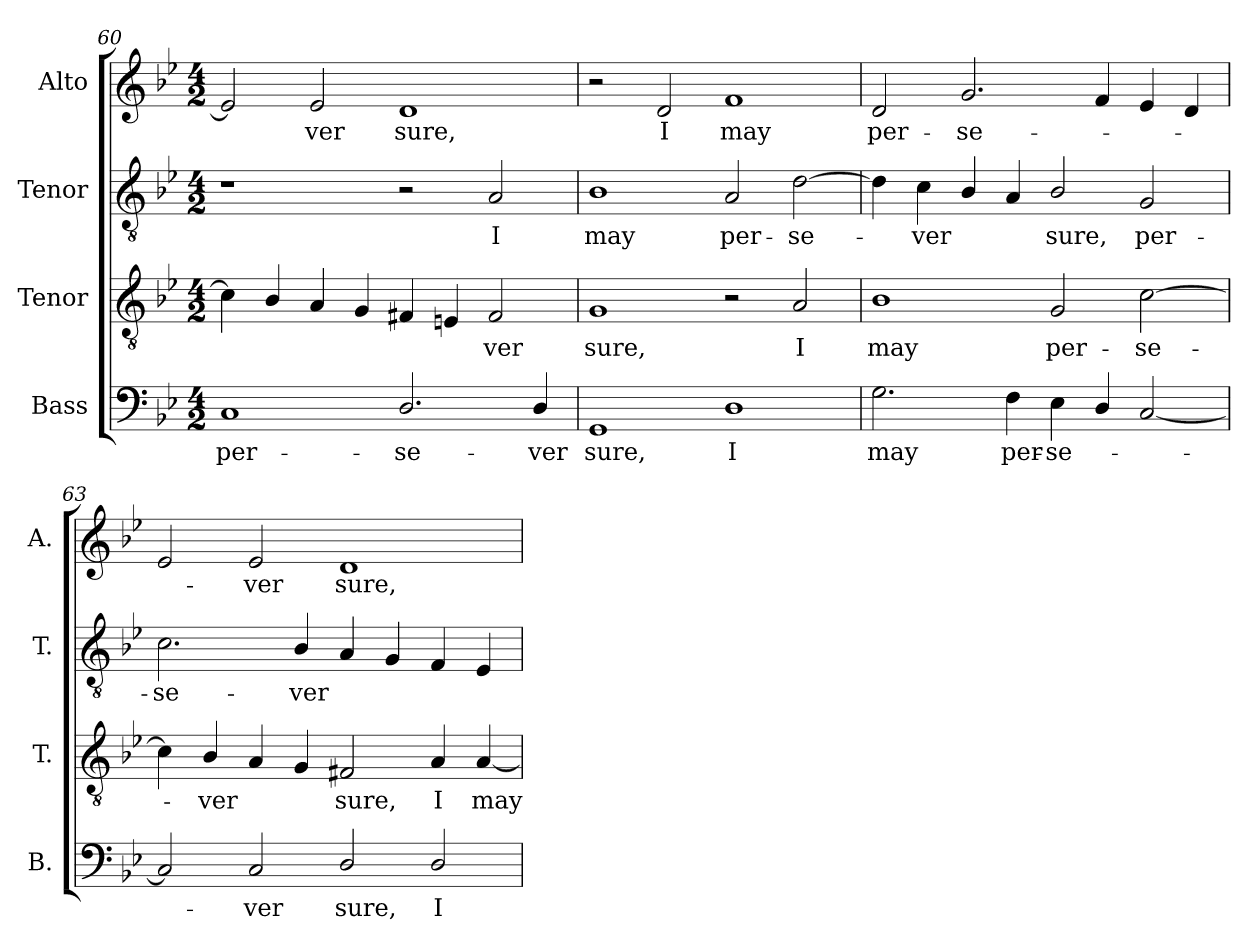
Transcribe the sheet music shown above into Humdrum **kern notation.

**kern	**text	**kern	**text	**kern	**text	**kern	**text
*part4	*part4	*part3	*part3	*part2	*part2	*part1	*part1
*staff4	*staff4	*staff3	*staff3	*staff2	*staff2	*staff1	*staff1
*I"Bass	*	*I"Tenor	*	*I"Tenor	*	*I"Alto	*
*I'B.	*	*I'T.	*	*I'T.	*	*I'A.	*
*clefF4	*	*clefGv2	*	*clefGv2	*	*clefG2	*
*	*	*ITrd7c12	*	*ITrd7c12	*	*	*
*k[b-e-]	*	*k[b-e-]	*	*k[b-e-]	*	*k[b-e-]	*
*B-:	*	*B-:	*	*B-:	*	*B-:	*
*M4/2	*	*M4/2	*	*M4/2	*	*M4/2	*
=60	=60	=60	=60	=60	=60	=60	=60
!	!LO:LY:b:color=#000000	!	!	!	!	!	!
1Ci	per-	4Ci\]	.	1r	.	2e-i/]	.
.	.	4BB-i/	.	.	.	.	.
!	!	!	!	!	!	!	!LO:LY:b:color=#000000
.	.	4AAi/	.	.	.	2e-i/	-ver
.	.	4GGi/	.	.	.	.	.
!	!LO:LY:b:color=#000000	!	!	!	!	!	!
!	!	!	!	!	!	!	!LO:LY:b:color=#000000
2.Di/	-se-	4FF#Xi/	.	2r	.	1di	sure,
.	.	4EEi/	.	.	.	.	.
!	!	!	!LO:LY:b:color=#000000	!	!	!	!
!	!	!	!	!	!LO:LY:b:color=#000000	!	!
.	.	2FF#i/	-ver	2AAi/	I	.	.
!	!LO:LY:b:color=#000000	!	!	!	!	!	!
4Di/	-ver	.	.	.	.	.	.
=61	=61	=61	=61	=61	=61	=61	=61
!	!LO:LY:b:color=#000000	!	!	!	!	!	!
!	!	!	!LO:LY:b:color=#000000	!	!	!	!
!	!	!	!	!	!LO:LY:b:color=#000000	!	!
1GGi	sure,	1GGi	sure,	1BB-i	may	2r	.
!	!	!	!	!	!	!	!LO:LY:b:color=#000000
.	.	.	.	.	.	2di/	I
!	!LO:LY:b:color=#000000	!	!	!	!	!	!
!	!	!	!	!	!LO:LY:b:color=#000000	!	!
!	!	!	!	!	!	!	!LO:LY:b:color=#000000
1Di	I	2r	.	2AAi/	per-	1fi	may
!	!	!	!LO:LY:b:color=#000000	!	!	!	!
!	!	!	!	!	!LO:LY:b:color=#000000	!	!
.	.	2AAi/	I	[2Di\	-se-	.	.
!!LO:LB:g=z
=62	=62	=62	=62	=62	=62	=62	=62
!	!LO:LY:b:color=#000000	!	!	!	!	!	!
!	!	!	!LO:LY:b:color=#000000	!	!	!	!
!	!	!	!	!	!	!	!LO:LY:b:color=#000000
2.Gi\	may	1BB-i	may	4Di\]	.	2di/	per-
!	!	!	!	!	!LO:LY:b:color=#000000	!	!
.	.	.	.	4Ci\	-ver	.	.
!	!	!	!	!	!	!	!LO:LY:b:color=#000000
.	.	.	.	4BB-i/	.	2.gi/	-se-
!	!LO:LY:b:color=#000000	!	!	!	!	!	!
4Fi\	per-	.	.	4AAi/	.	.	.
!	!LO:LY:b:color=#000000	!	!	!	!	!	!
!	!	!	!LO:LY:b:color=#000000	!	!	!	!
!	!	!	!	!	!LO:LY:b:color=#000000	!	!
4E-i\	-se-	2GGi/	per-	2BB-i/	sure,	.	.
4Di/	.	.	.	.	.	4fi/	.
!	!	!	!LO:LY:b:color=#000000	!	!	!	!
!	!	!	!	!	!LO:LY:b:color=#000000	!	!
[2Ci/	.	[2Ci\	-se-	2GGi/	per-	4e-i/	.
.	.	.	.	.	.	4di/	.
=63	=63	=63	=63	=63	=63	=63	=63
!	!	!	!	!	!LO:LY:b:color=#000000	!	!
2Ci/]	.	4Ci\]	.	2.Ci\	-se-	2e-i/	.
!	!	!	!LO:LY:b:color=#000000	!	!	!	!
.	.	4BB-i/	-ver	.	.	.	.
!	!LO:LY:b:color=#000000	!	!	!	!	!	!
!	!	!	!	!	!	!	!LO:LY:b:color=#000000
2Ci/	-ver	4AAi/	.	.	.	2e-i/	-ver
!	!	!	!	!	!LO:LY:b:color=#000000	!	!
.	.	4GGi/	.	4BB-i/	-ver	.	.
!	!LO:LY:b:color=#000000	!	!	!	!	!	!
!	!	!	!LO:LY:b:color=#000000	!	!	!	!
!	!	!	!	!	!	!	!LO:LY:b:color=#000000
2Di/	sure,	2FF#Xi/	sure,	4AAi/	.	1di	sure,
.	.	.	.	4GGi/	.	.	.
!	!LO:LY:b:color=#000000	!	!	!	!	!	!
!	!	!	!LO:LY:b:color=#000000	!	!	!	!
2Di/	I	4AAi/	I	4FFi/	.	.	.
!	!	!	!LO:LY:b:color=#000000	!	!	!	!
.	.	[4AAi/	may	4EE-i/	.	.	.
=	=	=	=	=	=	=	=
*-	*-	*-	*-	*-	*-	*-	*-
